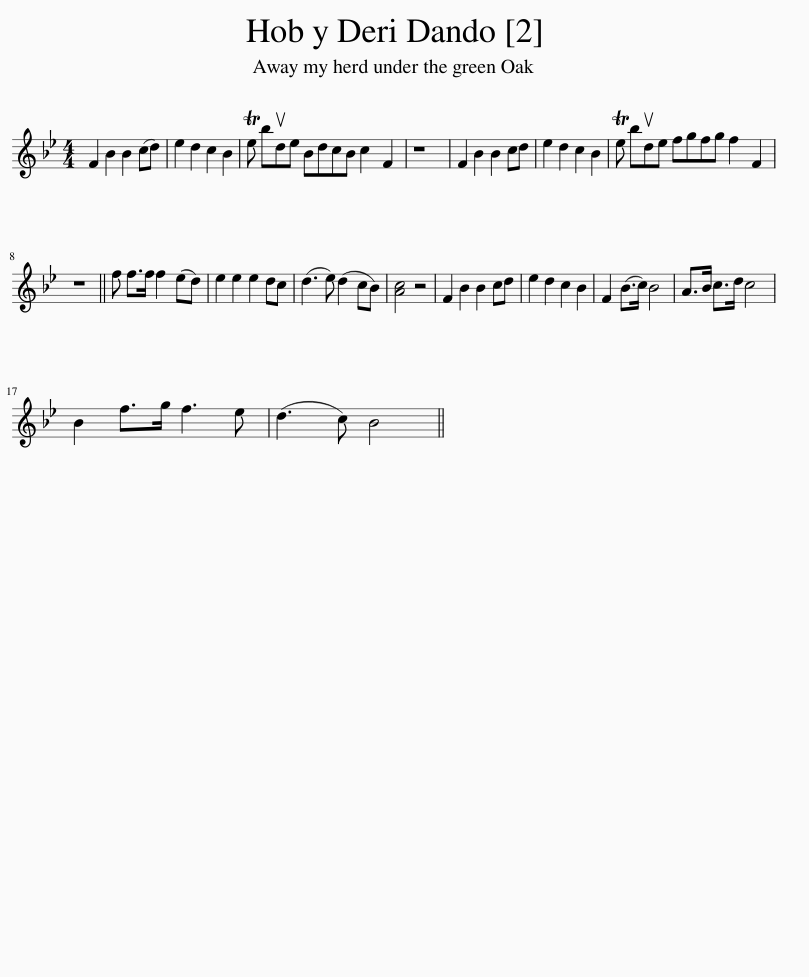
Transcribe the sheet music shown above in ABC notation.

X:1
L:1/8
M:4/4
I:linebreak $
K:Bb
V:1 treble
V:1
 F2 B2 B2 (cd) | e2 d2 c2 B2 | Te bude BdcB c2 F2 | z8 | F2 B2 B2 cd | %5
 e2 d2 c2 B2 | Te bude fgfg f2 F2 |$ z8 || f f>f f2 (ed) | e2 e2 e2 dc | %10
 (d3 e) (d2 cB) | [Ac]4 z4 | F2 B2 B2 cd | e2 d2 c2 B2 | F2 (B>c) B4 | %15
 A>B c>d c4 |$ B2 f>g f3 e | (d3 c) B4 || %18
